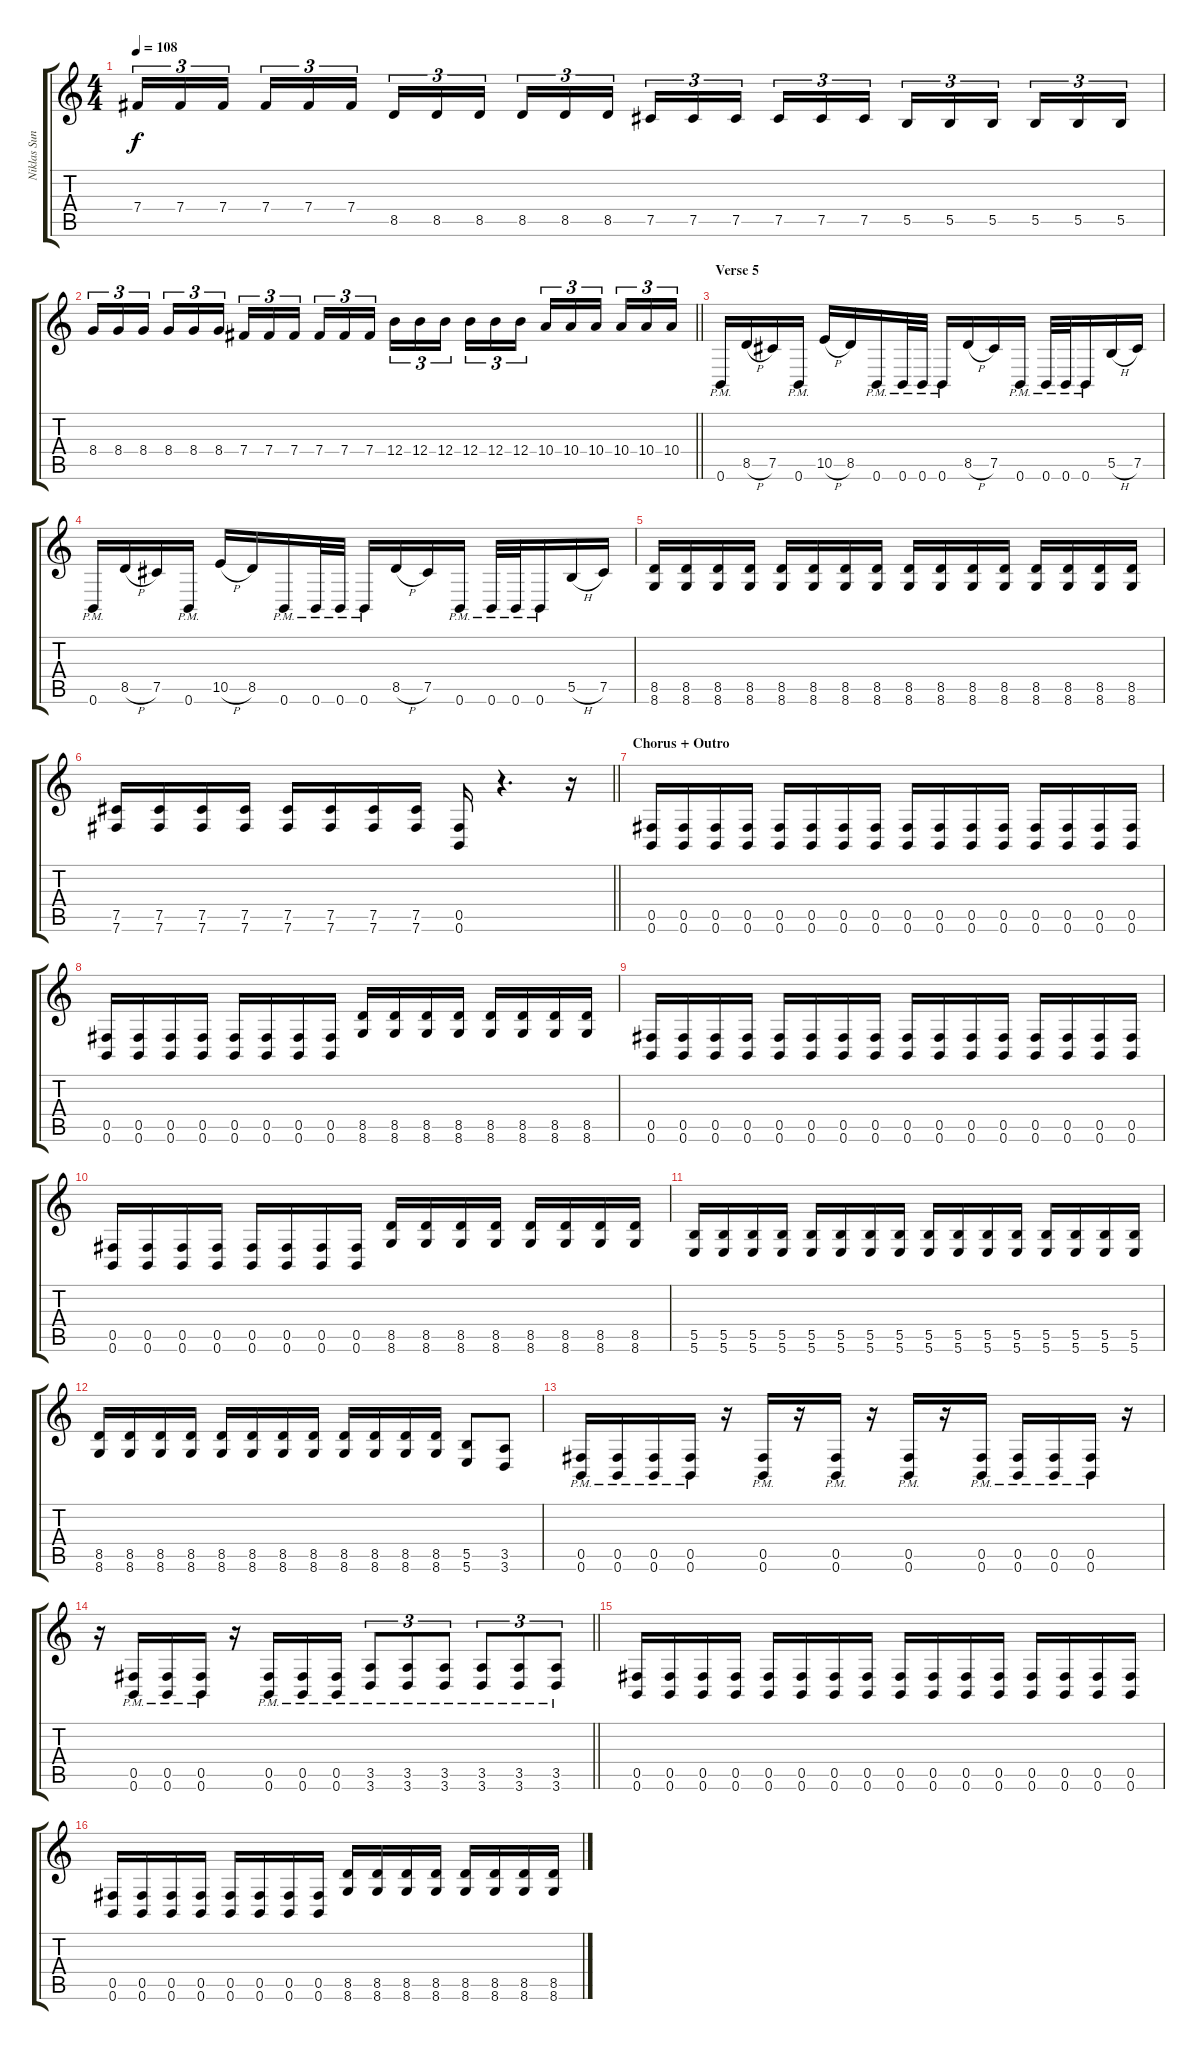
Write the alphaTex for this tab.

\track ("Niklas Sundin" "Niklas Sun") {instrument distortionguitar}
\staff {score tabs}
\tuning (Db4 Ab3 E3 B2 Gb2 B1) {hide}
\ts (4 4)
\tempo 108
\clef g2
\ks c
7.4.16{tu (3 2) dy f} 7.4.16{tu (3 2)} 7.4.16{tu (3 2) beam splitsecondary} 7.4.16{tu (3 2)} 7.4.16{tu (3 2)} 7.4.16{tu (3 2)} 8.5.16{tu (3 2)} 8.5.16{tu (3 2)} 8.5.16{tu (3 2) beam splitsecondary} 8.5.16{tu (3 2)} 8.5.16{tu (3 2)} 8.5.16{tu (3 2)} 7.5.16{tu (3 2)} 7.5.16{tu (3 2)} 7.5.16{tu (3 2) beam splitsecondary} 7.5.16{tu (3 2)} 7.5.16{tu (3 2)} 7.5.16{tu (3 2)} 5.5.16{tu (3 2)} 5.5.16{tu (3 2)} 5.5.16{tu (3 2) beam splitsecondary} 5.5.16{tu (3 2)} 5.5.16{tu (3 2)} 5.5.16{tu (3 2)} |
\barLineRight lightlight
8.4.16{tu (3 2)} 8.4.16{tu (3 2)} 8.4.16{tu (3 2) beam splitsecondary} 8.4.16{tu (3 2)} 8.4.16{tu (3 2)} 8.4.16{tu (3 2)} 7.4.16{tu (3 2)} 7.4.16{tu (3 2)} 7.4.16{tu (3 2) beam splitsecondary} 7.4.16{tu (3 2)} 7.4.16{tu (3 2)} 7.4.16{tu (3 2)} 12.4.16{tu (3 2)} 12.4.16{tu (3 2)} 12.4.16{tu (3 2) beam splitsecondary} 12.4.16{tu (3 2)} 12.4.16{tu (3 2)} 12.4.16{tu (3 2)} 10.4.16{tu (3 2)} 10.4.16{tu (3 2)} 10.4.16{tu (3 2) beam splitsecondary} 10.4.16{tu (3 2)} 10.4.16{tu (3 2)} 10.4.16{tu (3 2)} |
\section ("" "Verse 5")
0.6{pm}.16 8.5{h}.16 7.5.16 0.6{pm}.16 10.5{h}.16 8.5.16 0.6{pm}.16 0.6{pm}.32 0.6{pm}.32 0.6{pm}.16 8.5{h}.16 7.5.16 0.6{pm}.16 0.6{pm}.32 0.6{pm}.32 0.6{pm}.16 5.5{h}.16 7.5.16 |
0.6{pm}.16 8.5{h}.16 7.5.16 0.6{pm}.16 10.5{h}.16 8.5.16 0.6{pm}.16 0.6{pm}.32 0.6{pm}.32 0.6{pm}.16 8.5{h}.16 7.5.16 0.6{pm}.16 0.6{pm}.32 0.6{pm}.32 0.6{pm}.16 5.5{h}.16 7.5.16 |
(8.5 8.6).16 (8.5 8.6).16 (8.5 8.6).16 (8.5 8.6).16 (8.5 8.6).16 (8.5 8.6).16 (8.5 8.6).16 (8.5 8.6).16 (8.5 8.6).16 (8.5 8.6).16 (8.5 8.6).16 (8.5 8.6).16 (8.5 8.6).16 (8.5 8.6).16 (8.5 8.6).16 (8.5 8.6).16 |
\barLineRight lightlight
(7.5 7.6).16 (7.5 7.6).16 (7.5 7.6).16 (7.5 7.6).16 (7.5 7.6).16 (7.5 7.6).16 (7.5 7.6).16 (7.5 7.6).16 (0.5 0.6).16 r.4{d} r.16 |
\section ("" "Chorus + Outro")
(0.5 0.6).16 (0.5 0.6).16 (0.5 0.6).16 (0.5 0.6).16 (0.5 0.6).16 (0.5 0.6).16 (0.5 0.6).16 (0.5 0.6).16 (0.5 0.6).16 (0.5 0.6).16 (0.5 0.6).16 (0.5 0.6).16 (0.5 0.6).16 (0.5 0.6).16 (0.5 0.6).16 (0.5 0.6).16 |
(0.5 0.6).16 (0.5 0.6).16 (0.5 0.6).16 (0.5 0.6).16 (0.5 0.6).16 (0.5 0.6).16 (0.5 0.6).16 (0.5 0.6).16 (8.5 8.6).16 (8.5 8.6).16 (8.5 8.6).16 (8.5 8.6).16 (8.5 8.6).16 (8.5 8.6).16 (8.5 8.6).16 (8.5 8.6).16 |
(0.5 0.6).16 (0.5 0.6).16 (0.5 0.6).16 (0.5 0.6).16 (0.5 0.6).16 (0.5 0.6).16 (0.5 0.6).16 (0.5 0.6).16 (0.5 0.6).16 (0.5 0.6).16 (0.5 0.6).16 (0.5 0.6).16 (0.5 0.6).16 (0.5 0.6).16 (0.5 0.6).16 (0.5 0.6).16 |
(0.5 0.6).16 (0.5 0.6).16 (0.5 0.6).16 (0.5 0.6).16 (0.5 0.6).16 (0.5 0.6).16 (0.5 0.6).16 (0.5 0.6).16 (8.5 8.6).16 (8.5 8.6).16 (8.5 8.6).16 (8.5 8.6).16 (8.5 8.6).16 (8.5 8.6).16 (8.5 8.6).16 (8.5 8.6).16 |
(5.5 5.6).16 (5.5 5.6).16 (5.5 5.6).16 (5.5 5.6).16 (5.5 5.6).16 (5.5 5.6).16 (5.5 5.6).16 (5.5 5.6).16 (5.5 5.6).16 (5.5 5.6).16 (5.5 5.6).16 (5.5 5.6).16 (5.5 5.6).16 (5.5 5.6).16 (5.5 5.6).16 (5.5 5.6).16 |
(8.5 8.6).16 (8.5 8.6).16 (8.5 8.6).16 (8.5 8.6).16 (8.5 8.6).16 (8.5 8.6).16 (8.5 8.6).16 (8.5 8.6).16 (8.5 8.6).16 (8.5 8.6).16 (8.5 8.6).16 (8.5 8.6).16 (5.5 5.6).8 (3.5 3.6).8 |
(0.5{pm} 0.6{pm}).16 (0.5{pm} 0.6{pm}).16 (0.5{pm} 0.6{pm}).16 (0.5{pm} 0.6{pm}).16 r.16 (0.5{pm} 0.6{pm}).16 r.16 (0.5{pm} 0.6{pm}).16 r.16 (0.5{pm} 0.6{pm}).16 r.16 (0.5{pm} 0.6{pm}).16 (0.5{pm} 0.6{pm}).16 (0.5{pm} 0.6{pm}).16 (0.5{pm} 0.6{pm}).16 r.16 |
\barLineRight lightlight
r.16 (0.5{pm} 0.6{pm}).16 (0.5{pm} 0.6{pm}).16 (0.5{pm} 0.6{pm}).16 r.16 (0.5{pm} 0.6{pm}).16 (0.5{pm} 0.6{pm}).16 (0.5{pm} 0.6{pm}).16 (3.5{pm} 3.6{pm}).8{tu (3 2)} (3.5{pm} 3.6{pm}).8{tu (3 2)} (3.5{pm} 3.6{pm}).8{tu (3 2)} (3.5{pm} 3.6{pm}).8{tu (3 2)} (3.5{pm} 3.6{pm}).8{tu (3 2)} (3.5{pm} 3.6{pm}).8{tu (3 2)} |
(0.5 0.6).16 (0.5 0.6).16 (0.5 0.6).16 (0.5 0.6).16 (0.5 0.6).16 (0.5 0.6).16 (0.5 0.6).16 (0.5 0.6).16 (0.5 0.6).16 (0.5 0.6).16 (0.5 0.6).16 (0.5 0.6).16 (0.5 0.6).16 (0.5 0.6).16 (0.5 0.6).16 (0.5 0.6).16 |
(0.5 0.6).16 (0.5 0.6).16 (0.5 0.6).16 (0.5 0.6).16 (0.5 0.6).16 (0.5 0.6).16 (0.5 0.6).16 (0.5 0.6).16 (8.5 8.6).16 (8.5 8.6).16 (8.5 8.6).16 (8.5 8.6).16 (8.5 8.6).16 (8.5 8.6).16 (8.5 8.6).16 (8.5 8.6).16
